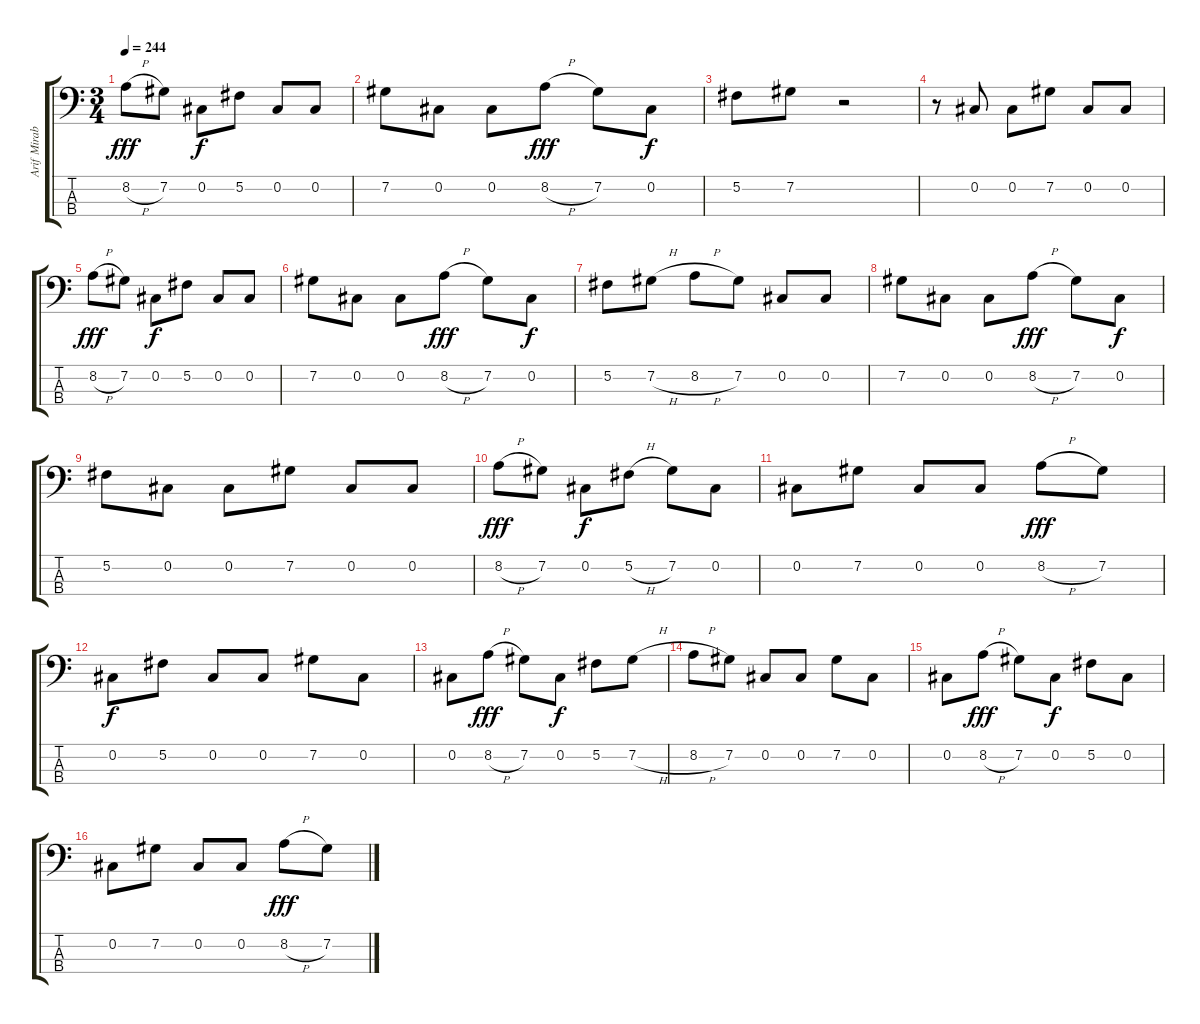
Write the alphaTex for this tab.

\track ("Arif Mirabdolbaghi" "Arif Mirab") {instrument electricbassfinger}
\staff {score tabs}
\tuning (Gb2 Db2 Ab1 Eb1) {hide}
\ts (3 4)
\tempo 244
\clef f4
\ks c
8.2{h}.8{dy fff} 7.2.8 0.2.8{dy f} 5.2.8 0.2.8 0.2.8 |
7.2.8 0.2.8 0.2.8 8.2{h}.8{dy fff} 7.2.8 0.2.8{dy f} |
5.2.8 7.2.8 r.2 |
r.8 0.2.8 0.2.8 7.2.8 0.2.8 0.2.8 |
8.2{h}.8{dy fff} 7.2.8 0.2.8{dy f} 5.2.8 0.2.8 0.2.8 |
7.2.8 0.2.8 0.2.8 8.2{h}.8{dy fff} 7.2.8 0.2.8{dy f} |
5.2.8 7.2{h}.8 8.2{h}.8 7.2.8 0.2.8 0.2.8 |
7.2.8 0.2.8 0.2.8 8.2{h}.8{dy fff} 7.2.8 0.2.8{dy f} |
5.2.8 0.2.8 0.2.8 7.2.8 0.2.8 0.2.8 |
8.2{h}.8{dy fff} 7.2.8 0.2.8{dy f} 5.2{h}.8 7.2.8 0.2.8 |
0.2.8 7.2.8 0.2.8 0.2.8 8.2{h}.8{dy fff} 7.2.8 |
0.2.8{dy f} 5.2.8 0.2.8 0.2.8 7.2.8 0.2.8 |
0.2.8 8.2{h}.8{dy fff} 7.2.8 0.2.8{dy f} 5.2.8 7.2{h}.8 |
8.2{h}.8 7.2.8 0.2.8 0.2.8 7.2.8 0.2.8 |
0.2.8 8.2{h}.8{dy fff} 7.2.8 0.2.8{dy f} 5.2.8 0.2.8 |
0.2.8 7.2.8 0.2.8 0.2.8 8.2{h}.8{dy fff} 7.2.8
